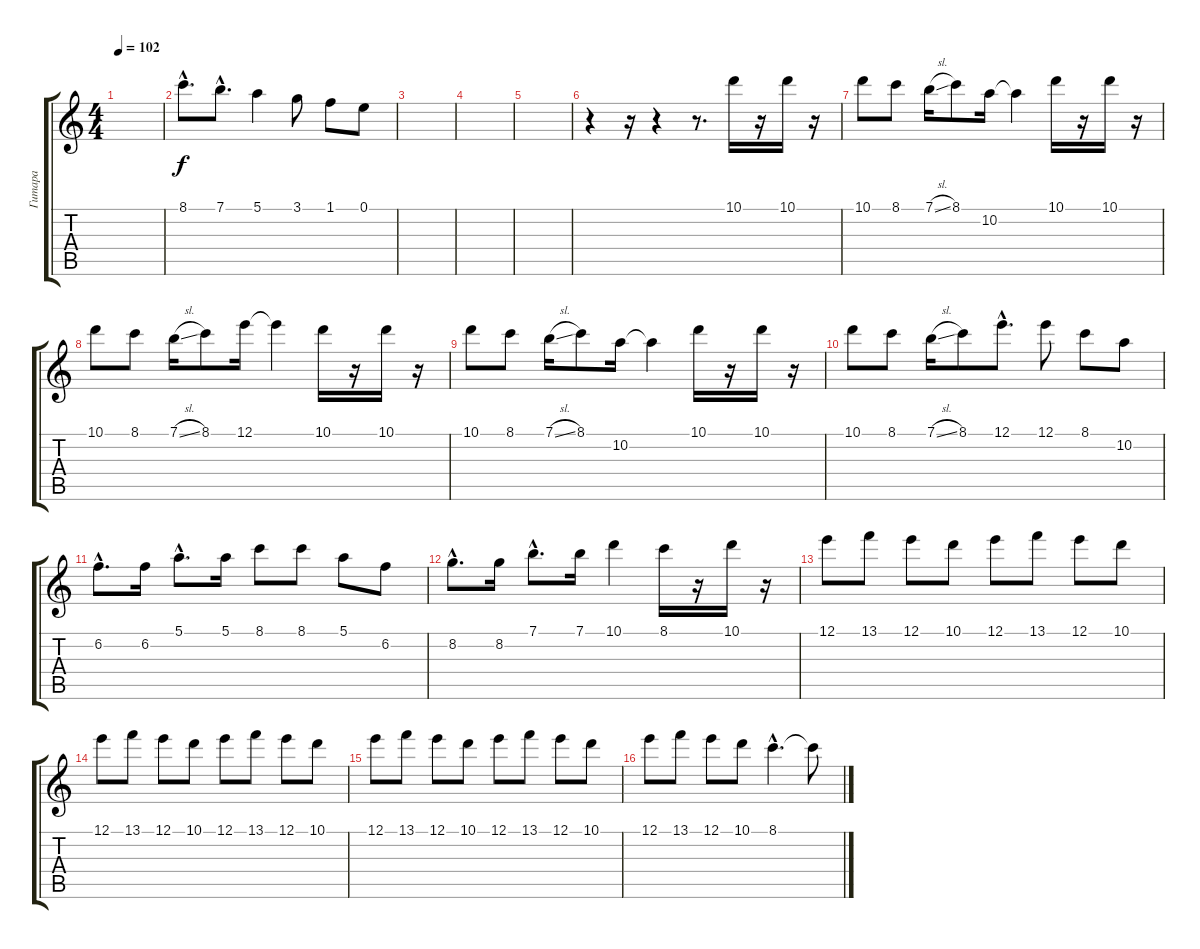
\track ("Гитара " "Гитара ") {instrument electricguitarclean}
\staff {score tabs}
\tuning (E4 B3 G3 D3 A2 E2) {hide}
\ts (4 4)
\tempo 102
\clef g2
\ks c
|
8.1{hac}.8{d} 7.1{hac}.8{d} 5.1.4 3.1.8 1.1.8 0.1.8 |
|
|
|
r.4 r.16 r.4 r.8{d} 10.1.16 r.16 10.1.16 r.16 |
10.1.8 8.1.8 7.1{sl}.16 8.1.8 10.2.16 10.2{t}.4 10.1.16 r.16 10.1.16 r.16 |
10.1.8 8.1.8 7.1{sl}.16 8.1.8 12.1.16 12.1{t}.4 10.1.16 r.16 10.1.16 r.16 |
10.1.8 8.1.8 7.1{sl}.16 8.1.8 10.2.16 10.2{t}.4 10.1.16 r.16 10.1.16 r.16 |
10.1.8 8.1.8 7.1{sl}.16 8.1.8 12.1{hac}.8{d} 12.1.8 8.1.8 10.2.8 |
6.2{hac}.8{d} 6.2.16 5.1{hac}.8{d} 5.1.16 8.1.8 8.1.8 5.1.8 6.2.8 |
8.2{hac}.8{d} 8.2.16 7.1{hac}.8{d} 7.1.16 10.1.4 8.1.16 r.16 10.1.16 r.16 |
12.1.8 13.1.8 12.1.8 10.1.8 12.1.8 13.1.8 12.1.8 10.1.8 |
12.1.8 13.1.8 12.1.8 10.1.8 12.1.8 13.1.8 12.1.8 10.1.8 |
12.1.8 13.1.8 12.1.8 10.1.8 12.1.8 13.1.8 12.1.8 10.1.8 |
12.1.8 13.1.8 12.1.8 10.1.8 8.1{hac}.4{d} 8.1{t}.8
